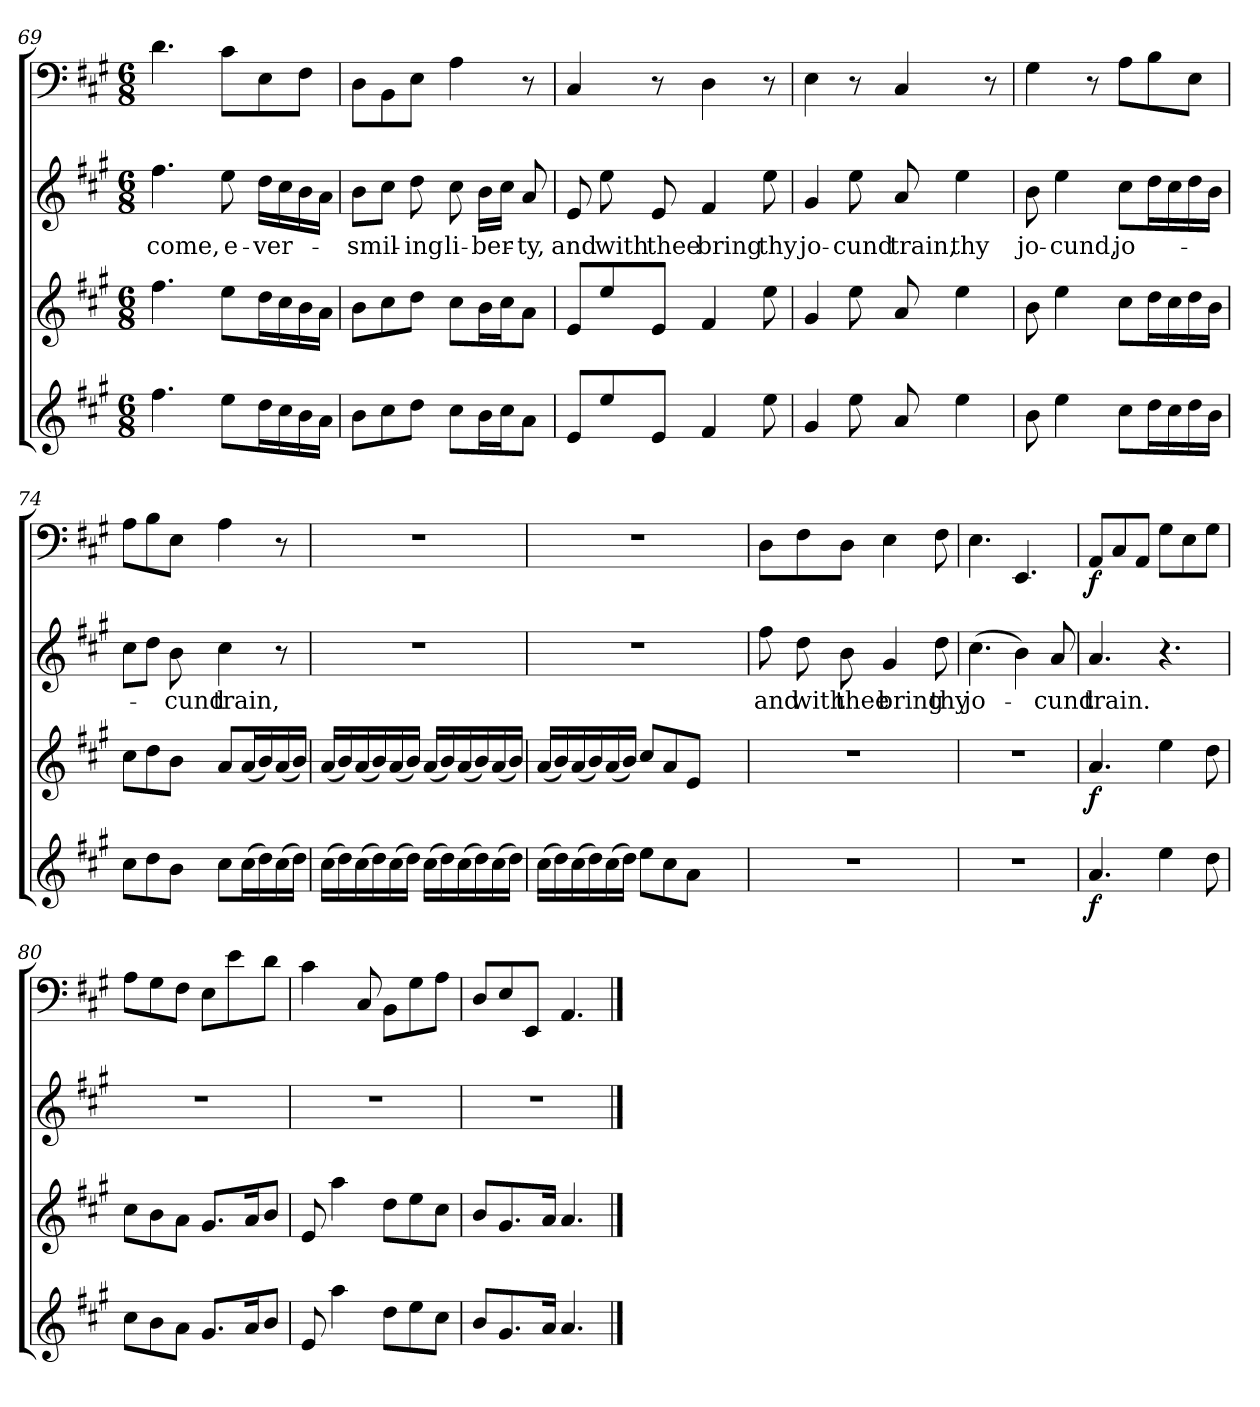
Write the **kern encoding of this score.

**kern	**dynam	**kern	**dynam	**kern	**text	**kern	**dynam
*part4	*part4	*part3	*part3	*part2	*part2	*part1	*part1
*staff4	*staff4	*staff3	*staff3	*staff2	*staff2	*staff1	*staff1
*clefG2	*	*clefG2	*	*clefG2	*	*clefF4	*
*k[f#c#g#]	*	*k[f#c#g#]	*	*k[f#c#g#]	*	*k[f#c#g#]	*
*A:	*	*A:	*	*A:	*	*A:	*
*M6/8	*	*M6/8	*	*M6/8	*	*M6/8	*
=69	=69	=69	=69	=69	=69	=69	=69
4.ff#\	.	4.ff#\	.	4.ff#\	come,	4.d\	.
8ee\L	.	8ee\L	.	8ee\	e-	8c#\L	.
16dd\L	.	16dd\L	.	16dd\LL	-ver-	8E\	.
16cc#\	.	16cc#\	.	16cc#\	.	.	.
16b\	.	16b\	.	16b\	.	8F#\J	.
16a\JJ	.	16a\JJ	.	16a\JJ	.	.	.
=70	=70	=70	=70	=70	=70	=70	=70
8b\L	.	8b\L	.	8b\L	-smil-	8D\L	.
8cc#\	.	8cc#\	.	8cc#\J	.	8BB\	.
8dd\J	.	8dd\J	.	8dd\	-ing	8E\J	.
8cc#\L	.	8cc#\L	.	8cc#\	li-	4A\	.
16b\L	.	16b\L	.	16b\LL	-ber-	.	.
16cc#\J	.	16cc#\J	.	16cc#\JJ	.	.	.
8a\J	.	8a\J	.	8a/	-ty,	8r	.
=71	=71	=71	=71	=71	=71	=71	=71
8e/L	.	8e/L	.	8e/	and	4C#/	.
8ee/	.	8ee/	.	8ee\	with	.	.
8e/J	.	8e/J	.	8e/	thee	8r	.
4f#/	.	4f#/	.	4f#/	bring	4D\	.
8ee\	.	8ee\	.	8ee\	thy	8r	.
=72	=72	=72	=72	=72	=72	=72	=72
4g#/	.	4g#/	.	4g#/	jo-	4E\	.
8ee\	.	8ee\	.	8ee\	-cund	8r	.
8a/	.	8a/	.	8a/	train,	4C#/	.
4ee\	.	4ee\	.	4ee\	thy	.	.
.	.	.	.	.	.	8r	.
=73	=73	=73	=73	=73	=73	=73	=73
8b\	.	8b\	.	8b\	jo-	4G#\	.
4ee\	.	4ee\	.	4ee\	-cund,	.	.
.	.	.	.	.	.	8r	.
8cc#\L	.	8cc#\L	.	8cc#\L	jo-	8A\L	.
16dd\L	.	16dd\L	.	16dd\L	.	8B\	.
16cc#\	.	16cc#\	.	16cc#\	.	.	.
16dd\	.	16dd\	.	16dd\	.	8E\J	.
16b\JJ	.	16b\JJ	.	16b\JJ	.	.	.
=74	=74	=74	=74	=74	=74	=74	=74
8cc#\L	.	8cc#\L	.	8cc#\L	.	8A\L	.
8dd\	.	8dd\	.	8dd\J	.	8B\	.
8b\J	.	8b\J	.	8b\	-cund	8E\J	.
8cc#\L	.	8a/L	.	4cc#\	train,	4A\	.
(16cc#\L	.	(16a/L	.	.	.	.	.
16dd\)	.	16b/)	.	.	.	.	.
(16cc#\	.	(16a/	.	8r	.	8r	.
16dd\JJ)	.	16b/JJ)	.	.	.	.	.
=75	=75	=75	=75	=75	=75	=75	=75
(16cc#\LL	.	(16a/LL	.	2.r	.	2.r	.
16dd\)	.	16b/)	.	.	.	.	.
(16cc#\	.	(16a/	.	.	.	.	.
16dd\)	.	16b/)	.	.	.	.	.
(16cc#\	.	(16a/	.	.	.	.	.
16dd\JJ)	.	16b/JJ)	.	.	.	.	.
(16cc#\LL	.	(16a/LL	.	.	.	.	.
16dd\)	.	16b/)	.	.	.	.	.
(16cc#\	.	(16a/	.	.	.	.	.
16dd\)	.	16b/)	.	.	.	.	.
(16cc#\	.	(16a/	.	.	.	.	.
16dd\JJ)	.	16b/JJ)	.	.	.	.	.
=76	=76	=76	=76	=76	=76	=76	=76
(16cc#\LL	.	(16a/LL	.	2.r	.	2.r	.
16dd\)	.	16b/)	.	.	.	.	.
(16cc#\	.	(16a/	.	.	.	.	.
16dd\)	.	16b/)	.	.	.	.	.
(16cc#\	.	(16a/	.	.	.	.	.
16dd\JJ)	.	16b/JJ)	.	.	.	.	.
8ee\L	.	8cc#/L	.	.	.	.	.
8cc#\	.	8a/	.	.	.	.	.
8a\J	.	8e/J	.	.	.	.	.
=77	=77	=77	=77	=77	=77	=77	=77
2.r	.	2.r	.	8ff#\	and	8D\L	.
.	.	.	.	8dd\	with	8F#\	.
.	.	.	.	8b\	thee	8D\J	.
.	.	.	.	4g#/	bring	4E\	.
.	.	.	.	8dd\	thy	8F#\	.
=78	=78	=78	=78	=78	=78	=78	=78
2.r	.	2.r	.	(4.cc#\	jo-	4.E\	.
.	.	.	.	4b\)	.	4.EE/	.
.	.	.	.	8a/	-cund	.	.
=79	=79	=79	=79	=79	=79	=79	=79
4.a/	f	4.a/	f	4.a/	train.	8AA/L	f
.	.	.	.	.	.	8C#/	.
.	.	.	.	.	.	8AA/J	.
4ee\	.	4ee\	.	4.r	.	8G#\L	.
.	.	.	.	.	.	8E\	.
8dd\	.	8dd\	.	.	.	8G#\J	.
=80	=80	=80	=80	=80	=80	=80	=80
8cc#\L	.	8cc#\L	.	2.r	.	8A\L	.
8b\	.	8b\	.	.	.	8G#\	.
8a\J	.	8a\J	.	.	.	8F#\J	.
8.g#/L	.	8.g#/L	.	.	.	8E\L	.
.	.	.	.	.	.	8e\	.
16a/K	.	16a/K	.	.	.	.	.
8b/J	.	8b/J	.	.	.	8d\J	.
=81	=81	=81	=81	=81	=81	=81	=81
8e/	.	8e/	.	2.r	.	4c#\	.
4aa\	.	4aa\	.	.	.	.	.
.	.	.	.	.	.	8C#/	.
8dd\L	.	8dd\L	.	.	.	8BB\L	.
8ee\	.	8ee\	.	.	.	8G#\	.
8cc#\J	.	8cc#\J	.	.	.	8A\J	.
=82	=82	=82	=82	=82	=82	=82	=82
8b/L	.	8b/L	.	2.r	.	8D/L	.
8.g#/	.	8.g#/	.	.	.	8E/	.
.	.	.	.	.	.	8EE/J	.
16a/Jk	.	16a/Jk	.	.	.	.	.
4.a/	.	4.a/	.	.	.	4.AA/	.
==	==	==	==	==	==	==	==
*-	*-	*-	*-	*-	*-	*-	*-
